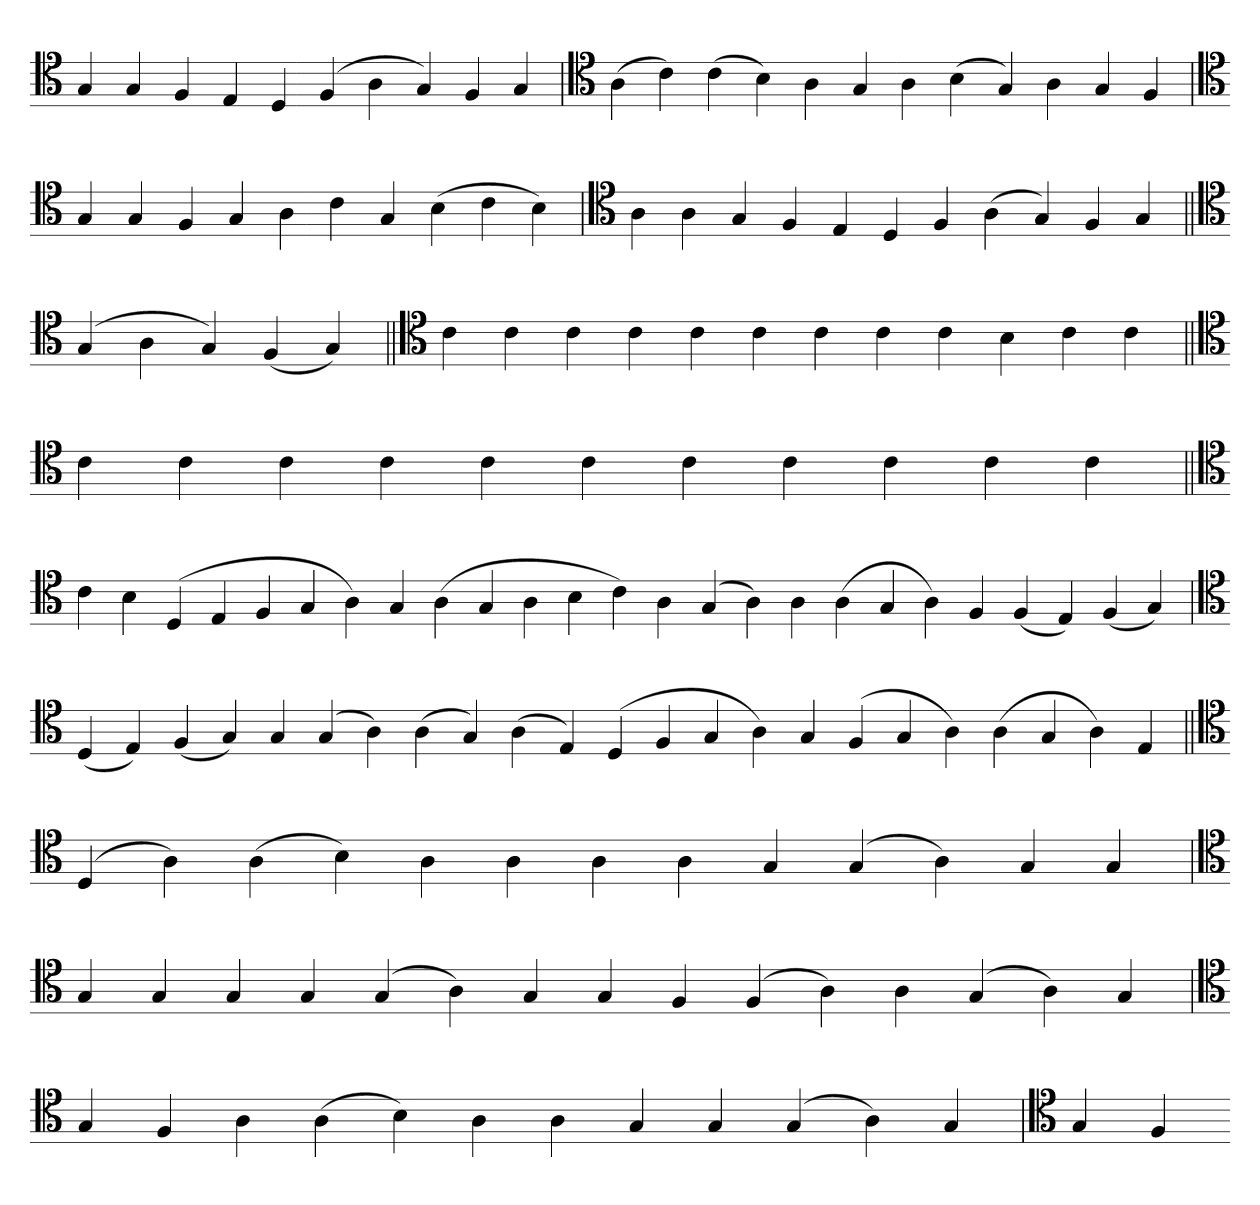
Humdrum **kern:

**kern
*part1
*staff1
*clefC4
=
4G
4G
4F
4E
4D
(4F
4A
4G)
4F
4G
=`
*clefC4
(4A
4c)
(4c
4B)
4A
4G
4A
(4B
4G)
4A
4G
4F
='
*clefC4
4G
4G
4F
4G
4A
4c
4G
(4B
4c
4B)
=`
*clefC4
4A
4A
4G
4F
4E
4D
4F
(4A
4G)
4F
4G
=||
*clefC4
(4G
4A
4G)
(4F
4G)
=||
*clefC4
4c
4c
4c
4c
4c
4c
4c
4c
4c
4B
4c
4c
=||
*clefC4
4c
4c
4c
4c
4c
4c
4c
4c
4c
4c
4c
=||
*clefC4
4c
4B
(4D
4E
4F
4G
4A)
4G
(4A
4G
4A
4B
4c)
4A
(4G
4A)
4A
(4A
4G
4A)
4F
(4F
4E)
(4F
4G)
='
*clefC4
(4D
4E)
(4F
4G)
4G
(4G
4A)
(4A
4G)
(4A
4E)
(4D
4F
4G
4A)
4G
(4F
4G
4A)
(4A
4G
4A)
4E
=||
*clefC4
(4D
4A)
(4A
4B)
4A
4A
4A
4A
4G
(4G
4A)
4G
4G
=`
*clefC4
4G
4G
4G
4G
(4G
4A)
4G
4G
4F
(4F
4A)
4A
(4G
4A)
4G
='
*clefC4
4G
4F
4A
(4A
4B)
4A
4A
4G
4G
(4G
4A)
4G
=`
*clefC4
4G
4F
=-
*-
